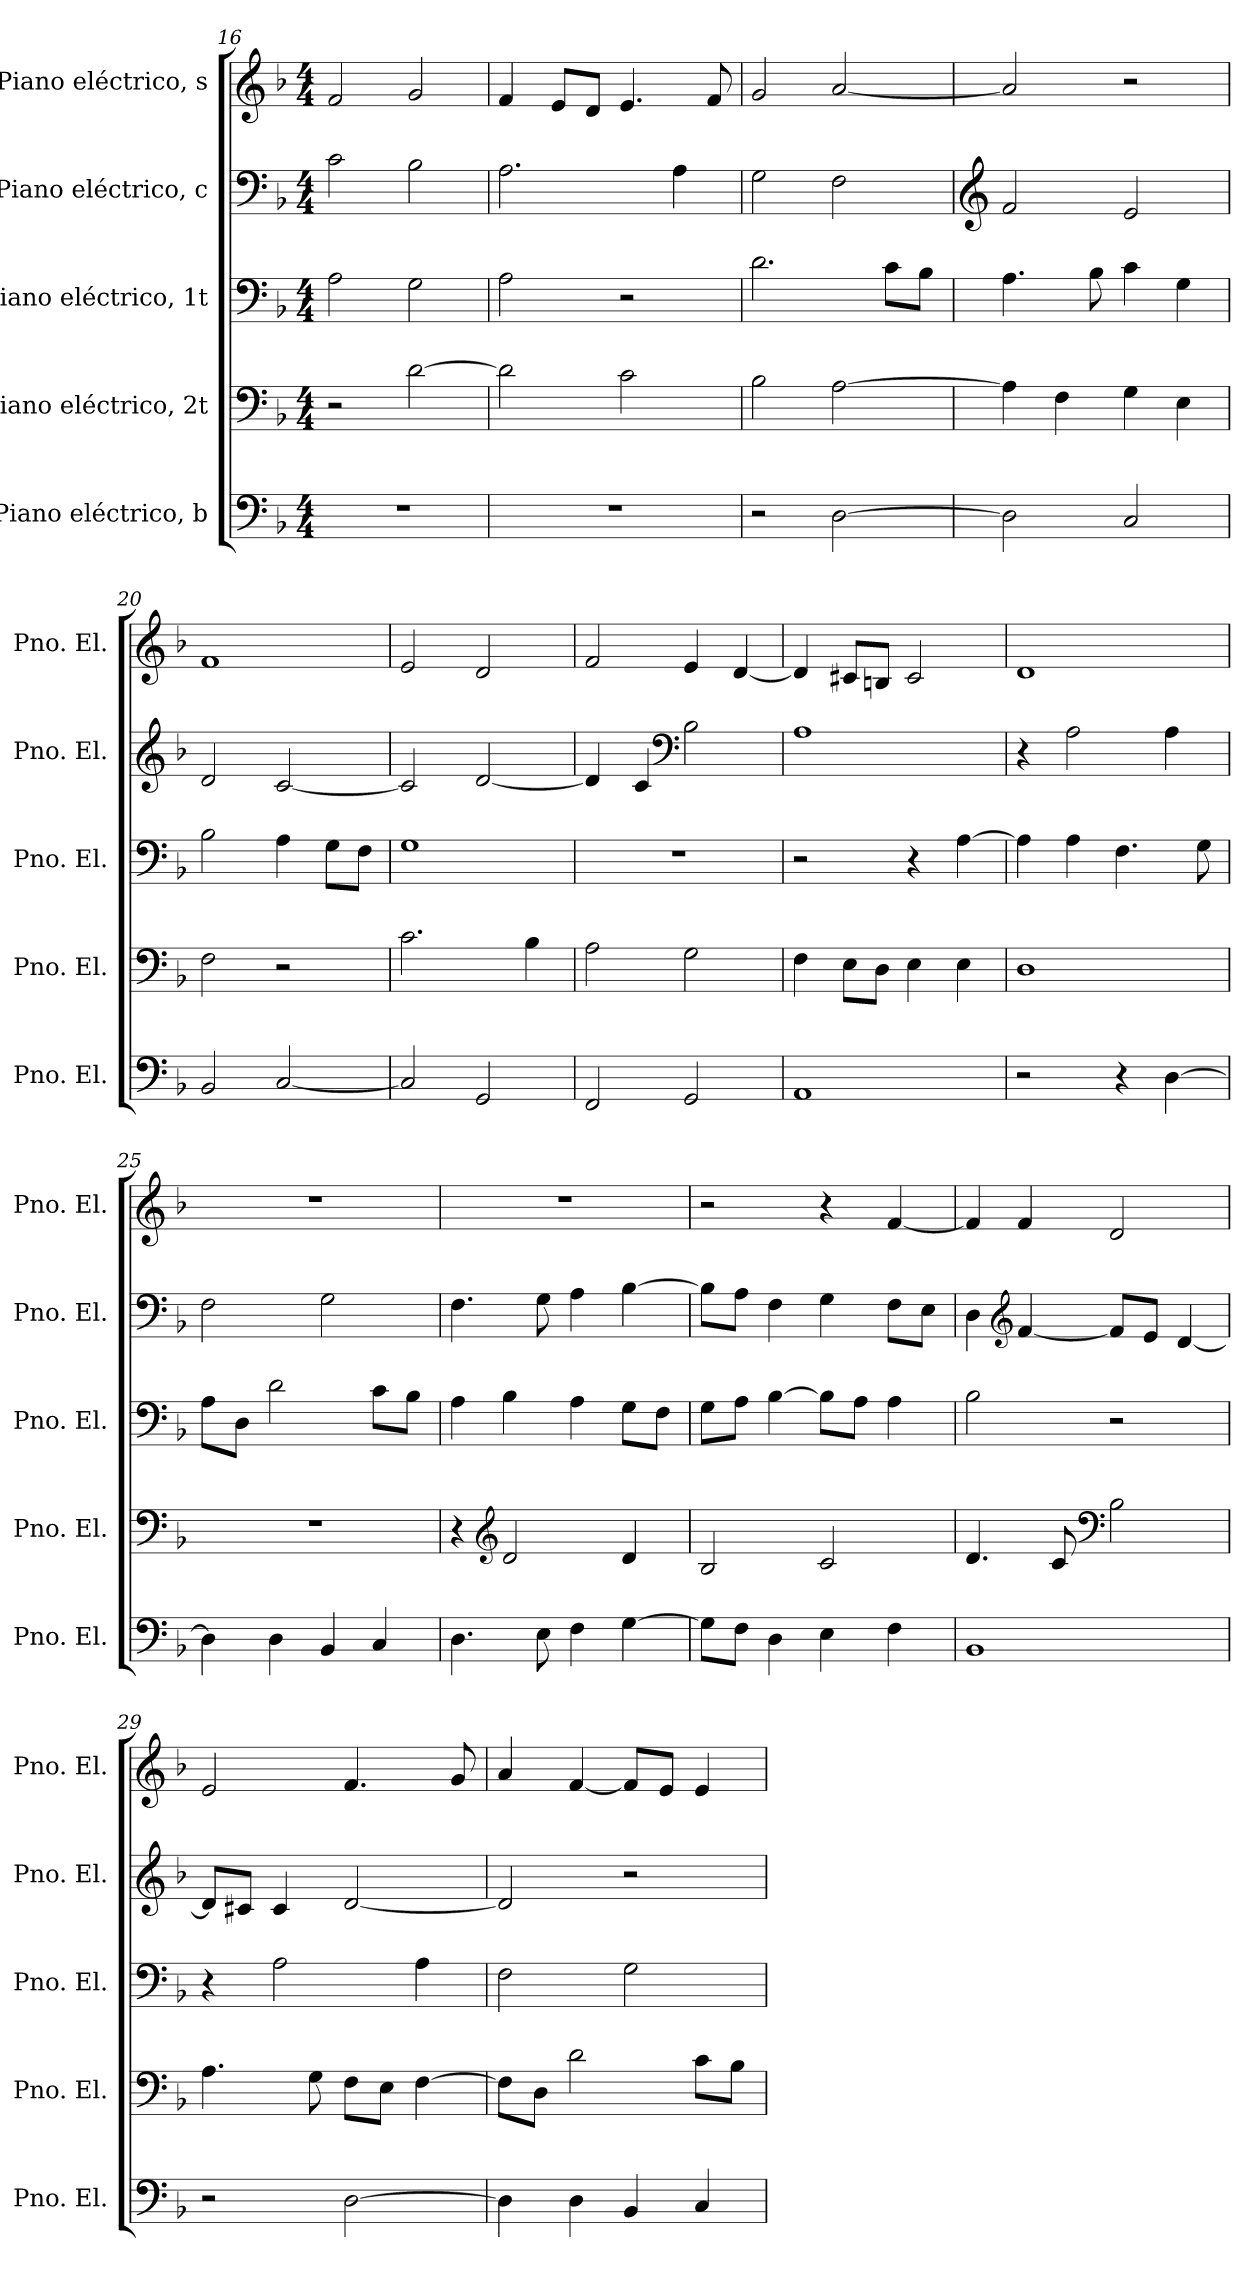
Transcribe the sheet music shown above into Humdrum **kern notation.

**kern	**kern	**kern	**kern	**kern
*part5	*part4	*part3	*part2	*part1
*staff5	*staff4	*staff3	*staff2	*staff1
*I"Piano eléctrico, b	*I"Piano eléctrico, 2t	*I"Piano eléctrico, 1t	*I"Piano eléctrico, c	*I"Piano eléctrico, s
*I'Pno. El.	*I'Pno. El.	*I'Pno. El.	*I'Pno. El.	*I'Pno. El.
!!LO:PB:g=z
*clefF4	*clefF4	*clefF4	*clefF4	*clefG2
*k[b-]	*k[b-]	*k[b-]	*k[b-]	*k[b-]
*M4/4	*M4/4	*M4/4	*M4/4	*M4/4
=16	=16	=16	=16	=16
1r	2r	2A\	2c\	2f/
.	[2d\	2G\	2B-\	2g/
=17	=17	=17	=17	=17
1r	2d\]	2A\	2.A\	4f/
.	.	.	.	8e/L
.	.	.	.	8d/J
.	2c\	2r	.	4.e/
.	.	.	4A\	.
.	.	.	.	8f/
=18	=18	=18	=18	=18
2r	2B-\	2.d\	2G\	2g/
[2D\	[2A\	.	2F\	[2a/
.	.	8c\L	.	.
.	.	8B-\J	.	.
=19	=19	=19	=19	=19
*	*	*	*clefG2	*
2D\]	4A\]	4.A\	2f/	2a/]
.	4F\	.	.	.
.	.	8B-\	.	.
2C/	4G\	4c\	2e/	2r
.	4E\	4G\	.	.
=20	=20	=20	=20	=20
2BB-/	2F\	2B-\	2d/	1f
[2C/	2r	4A\	[2c/	.
.	.	8G\L	.	.
.	.	8F\J	.	.
=21	=21	=21	=21	=21
2C/]	2.c\	1G	2c/]	2e/
2GG/	.	.	[2d/	2d/
.	4B-\	.	.	.
=22	=22	=22	=22	=22
2FF/	2A\	1r	4d/]	2f/
.	.	.	4c/	.
*	*	*	*clefF4	*
2GG/	2G\	.	2B-\	4e/
.	.	.	.	[4d/
!!LO:LB:g=z
=23	=23	=23	=23	=23
1AA	4F\	2r	1A	4d/]
.	8E\L	.	.	8c#X/L
.	8D\J	.	.	8Bn/J
.	4E\	4r	.	2c#/
.	4E\	[4A\	.	.
=24	=24	=24	=24	=24
2r	1D	4A\]	4r	1d
.	.	4A\	2A\	.
4r	.	4.F\	.	.
[4D\	.	.	4A\	.
.	.	8G\	.	.
=25	=25	=25	=25	=25
4D\]	1r	8A\L	2F\	1r
.	.	8D\J	.	.
4D\	.	2d\	.	.
4BB-/	.	.	2G\	.
4C/	.	8c\L	.	.
.	.	8B-\J	.	.
=26	=26	=26	=26	=26
4.D\	4r	4A\	4.F\	1r
*	*clefG2	*	*	*
.	2d/	4B-\	.	.
8E\	.	.	8G\	.
4F\	.	4A\	4A\	.
[4G\	4d/	8G\L	[4B-\	.
.	.	8F\J	.	.
=27	=27	=27	=27	=27
8G\L]	2B-/	8G\L	8B-\L]	2r
8F\J	.	8A\J	8A\J	.
4D\	.	[4B-\	4F\	.
4E\	2c/	8B-\L]	4G\	4r
.	.	8A\J	.	.
4F\	.	4A\	8F\L	[4f/
.	.	.	8E\J	.
!!LO:PB:g=z
=28	=28	=28	=28	=28
1BB-	4.d/	2B-\	4D\	4f/]
*	*	*	*clefG2	*
.	.	.	[4f/	4f/
.	8c/	.	.	.
*	*clefF4	*	*	*
.	2B-\	2r	8f/L]	2d/
.	.	.	8e/J	.
.	.	.	[4d/	.
=29	=29	=29	=29	=29
2r	4.A\	4r	8d/L]	2e/
.	.	.	8c#X/J	.
.	.	2A\	4c#/	.
.	8G\	.	.	.
[2D\	8F\L	.	[2d/	4.f/
.	8E\J	.	.	.
.	[4F\	4A\	.	.
.	.	.	.	8g/
=30	=30	=30	=30	=30
4D\]	8F\L]	2F\	2d/]	4a/
.	8D\J	.	.	.
4D\	2d\	.	.	[4f/
4BB-/	.	2G\	2r	8f/L]
.	.	.	.	8e/J
4C/	8c\L	.	.	4e/
.	8B-\J	.	.	.
=	=	=	=	=
*-	*-	*-	*-	*-
